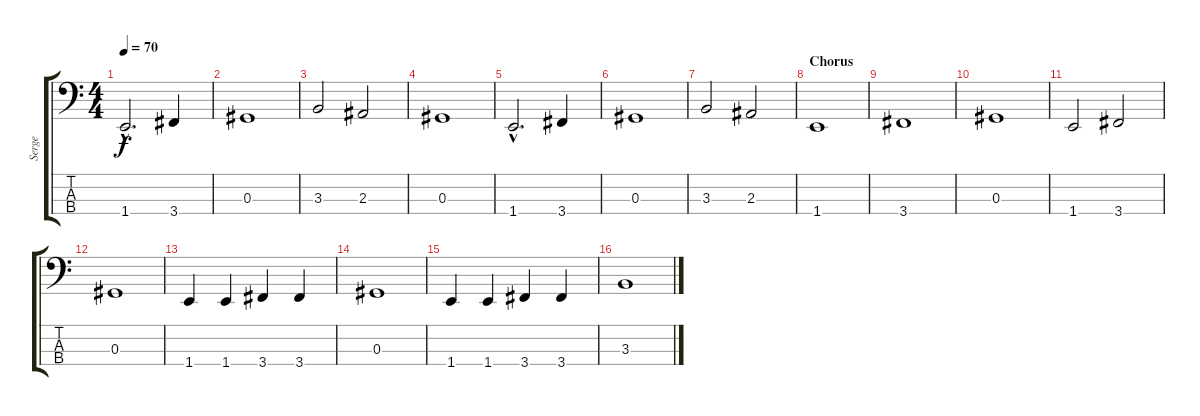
\track ("Serge" "Serge") {instrument electricbassfinger}
\staff {score tabs}
\tuning (Gb2 Db2 Ab1 Eb1) {hide}
\ts (4 4)
\tempo 70
\clef f4
\ks c
1.4{hac}.2{d dy f} 3.4.4 |
0.3.1 |
3.3.2 2.3.2 |
0.3.1 |
1.4{hac}.2{d} 3.4.4 |
0.3.1 |
3.3.2 2.3.2 |
\section ("" "Chorus")
1.4.1 |
3.4.1 |
0.3.1 |
1.4.2 3.4.2 |
0.3.1 |
1.4.4 1.4.4 3.4.4 3.4.4 |
0.3.1 |
1.4.4 1.4.4 3.4.4 3.4.4 |
3.3.1
